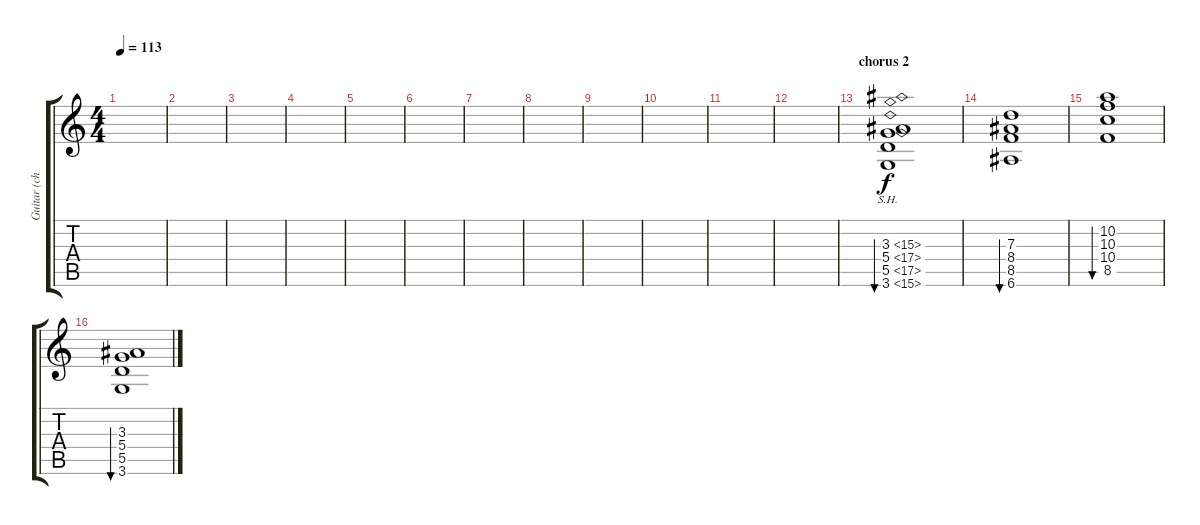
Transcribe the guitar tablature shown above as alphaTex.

\track ("Guitar (chorus)" "Guitar (ch") {instrument overdrivenguitar}
\staff {score tabs}
\tuning (E4 B3 G3 D3 A2 E2) {hide}
\ts (4 4)
\tempo 113
\clef g2
\ks c
|
|
|
|
|
|
|
|
|
|
|
|
\section ("" "chorus 2")
(3.3{sh 12} 5.4{sh 12} 5.5{sh 12} 3.6{sh 12}).1{bu 120} |
(7.3 8.4 8.5 6.6).1{bu 120} |
(10.2 10.3 10.4 8.5).1{bu 120} |
(3.3 5.4 5.5 3.6).1{bu 120}
